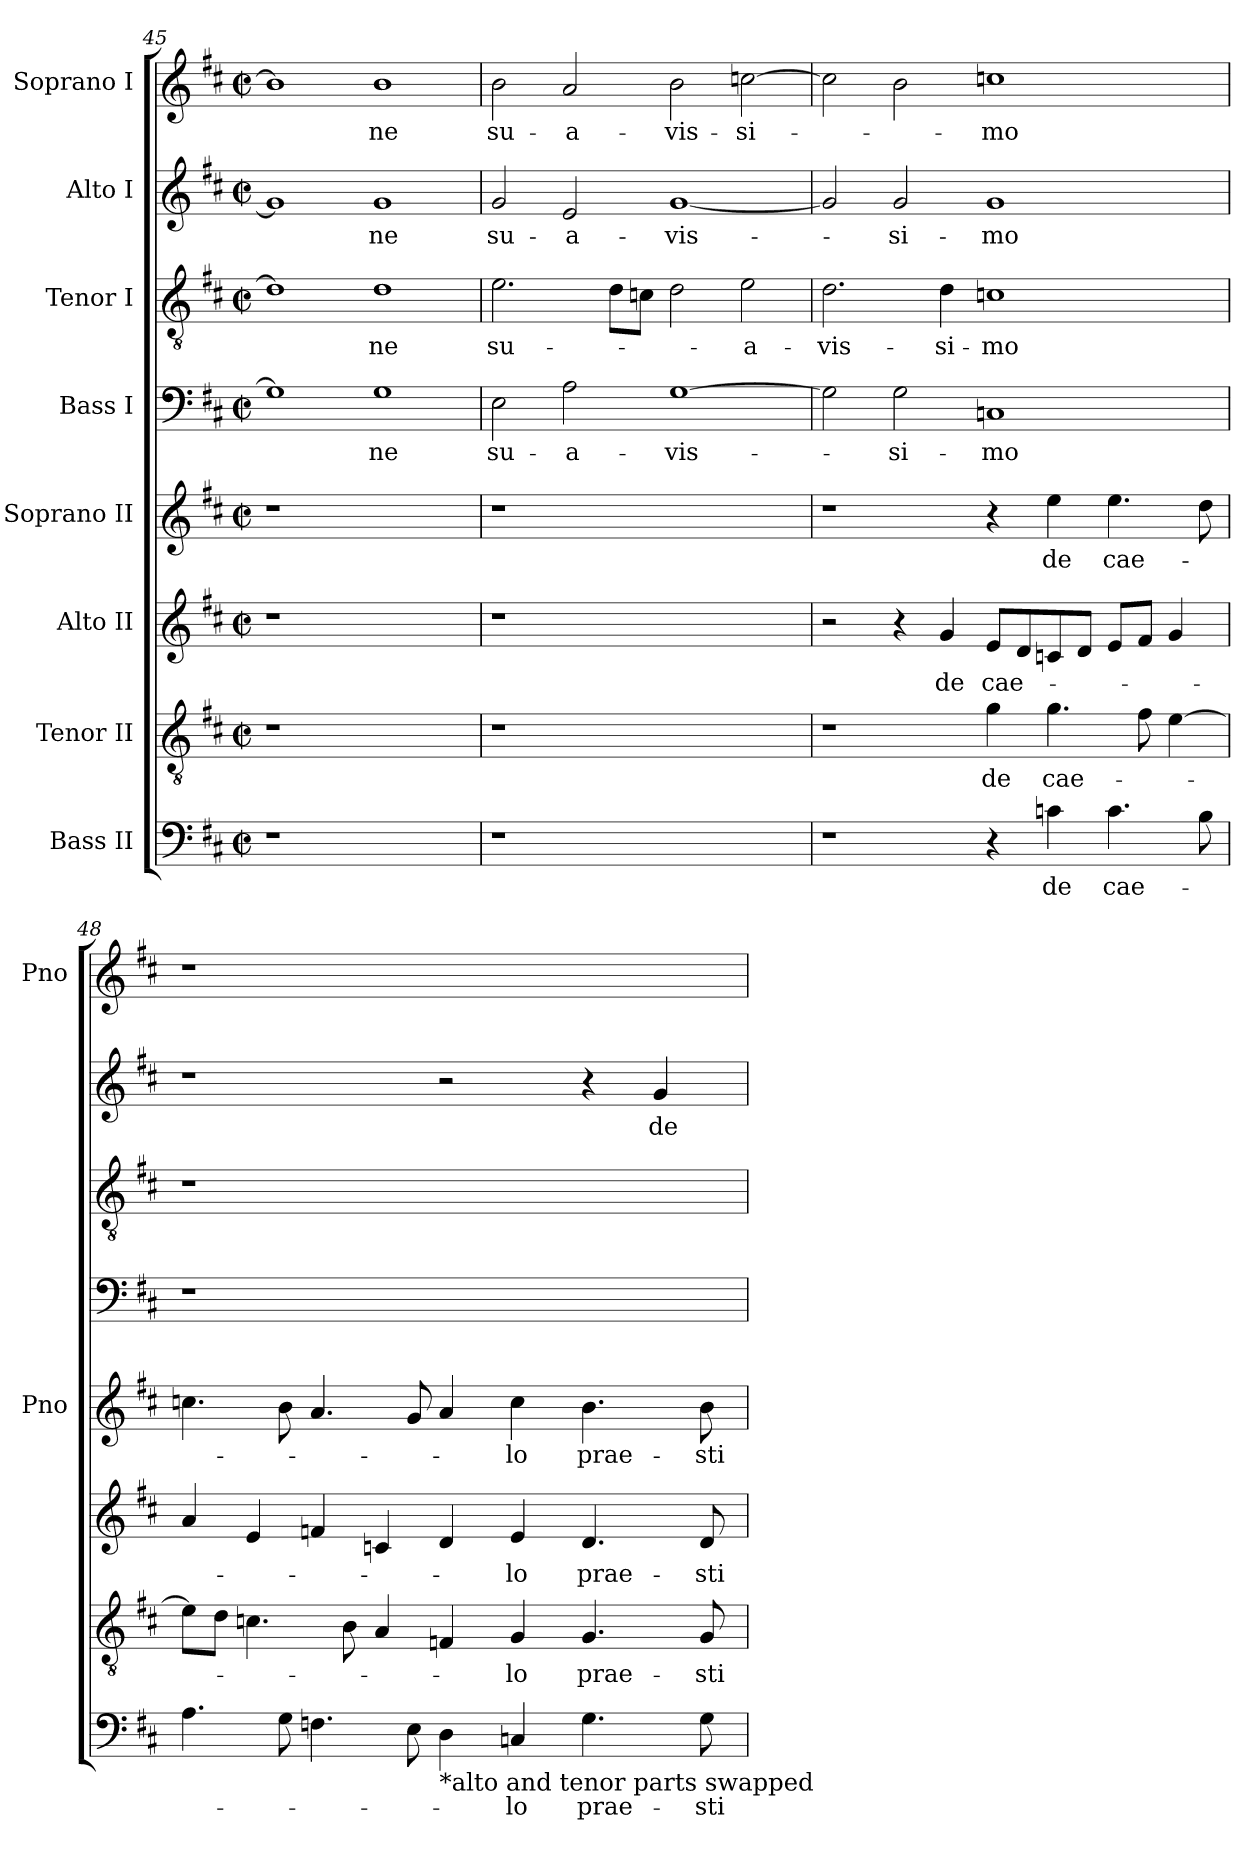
**kern	**text	**kern	**text	**kern	**text	**kern	**text	**kern	**text	**kern	**text	**kern	**text	**kern	**text
*part8	*part8	*part7	*part7	*part6	*part6	*part5	*part5	*part4	*part4	*part3	*part3	*part2	*part2	*part1	*part1
*staff8	*staff8	*staff7	*staff7	*staff6	*staff6	*staff5	*staff5	*staff4	*staff4	*staff3	*staff3	*staff2	*staff2	*staff1	*staff1
*I"Bass II	*	*I"Tenor II	*	*I"Alto II	*	*I"Soprano II	*	*I"Bass I	*	*I"Tenor I	*	*I"Alto I	*	*I"Soprano I	*
*	*	*	*	*	*	*I'Pno	*	*	*	*	*	*	*	*I'Pno	*
*clefF4	*	*clefGv2	*	*clefG2	*	*clefG2	*	*clefF4	*	*clefGv2	*	*clefG2	*	*clefG2	*
*k[f#c#]	*	*k[f#c#]	*	*k[f#c#]	*	*k[f#c#]	*	*k[f#c#]	*	*k[f#c#]	*	*k[f#c#]	*	*k[f#c#]	*
*D:	*	*D:	*	*D:	*	*D:	*	*D:	*	*D:	*	*D:	*	*D:	*
*M2/2	*	*M2/2	*	*M2/2	*	*M2/2	*	*M2/2	*	*M2/2	*	*M2/2	*	*M2/2	*
*met(c|)	*	*met(c|)	*	*met(c|)	*	*met(c|)	*	*met(c|)	*	*met(c|)	*	*met(c|)	*	*met(c|)	*
=45	=45	=45	=45	=45	=45	=45	=45	=45	=45	=45	=45	=45	=45	=45	=45
!LO:N:vis=1	!	!LO:N:vis=1	!	!LO:N:vis=1	!	!LO:N:vis=1	!	!	!	!	!	!	!	!	!
1r	.	1r	.	1r	.	1r	.	1G]	.	1d]	.	1g]	.	1b]	.
!	!	!	!	!	!	!	!	!	!LO:LY:b	!	!LO:LY:b	!	!LO:LY:b	!	!LO:LY:b
1ryy	.	1ryy	.	1ryy	.	1ryy	.	1G	-ne	1d	-ne	1g	-ne	1b	-ne
!!LO:LB:g=z
=46	=46	=46	=46	=46	=46	=46	=46	=46	=46	=46	=46	=46	=46	=46	=46
!LO:N:vis=1	!	!LO:N:vis=1	!	!LO:N:vis=1	!	!LO:N:vis=1	!	!	!LO:LY:b	!	!LO:LY:b	!	!LO:LY:b	!	!LO:LY:b
1r	.	1r	.	1r	.	1r	.	2E\	su-	2.e\	su-	2g/	su-	2b\	su-
!	!	!	!	!	!	!	!	!	!LO:LY:b	!	!	!	!LO:LY:b	!	!LO:LY:b
.	.	.	.	.	.	.	.	2A\	-a-	.	.	2e/	-a-	2a/	-a-
.	.	.	.	.	.	.	.	.	.	8d\L	.	.	.	.	.
.	.	.	.	.	.	.	.	.	.	8cn\J	.	.	.	.	.
!	!	!	!	!	!	!	!	!	!LO:LY:b	!	!	!	!LO:LY:b	!	!LO:LY:b
1ryy	.	1ryy	.	1ryy	.	1ryy	.	[>1G	-vis-	2d\	.	[<1g	-vis-	2b\	-vis-
!	!	!	!	!	!	!	!	!	!	!	!LO:LY:b	!	!	!	!LO:LY:b
.	.	.	.	.	.	.	.	.	.	2e\	-a-	.	.	[>2ccn\	-si-
=47	=47	=47	=47	=47	=47	=47	=47	=47	=47	=47	=47	=47	=47	=47	=47
!	!	!	!	!	!	!	!	!	!	!	!LO:LY:b	!	!	!	!
1r	.	1r	.	2r	.	1r	.	2G\]	.	2.d\	-vis-	2g/]	.	2cc\]	.
!	!	!	!	!	!	!	!	!	!LO:LY:b	!	!	!	!LO:LY:b	!	!
.	.	.	.	4r	.	.	.	2G\	-si-	.	.	2g/	-si-	2b\	.
!	!	!	!	!	!LO:LY:b	!	!	!	!	!	!LO:LY:b	!	!	!	!
.	.	.	.	4g/	de	.	.	.	.	4d\	-si-	.	.	.	.
!	!	!	!LO:LY:b	!	!LO:LY:b	!	!	!	!LO:LY:b	!	!LO:LY:b	!	!LO:LY:b	!	!LO:LY:b
4r	.	4g\	de	8e/L	cae-	4r	.	1Cn	-mo	1cn	-mo	1g	-mo	1ccn	-mo
.	.	.	.	8d/	.	.	.	.	.	.	.	.	.	.	.
!	!LO:LY:b	!	!LO:LY:b	!	!	!	!LO:LY:b	!	!	!	!	!	!	!	!
4cn\	de	4.g\	cae-	8cn/	.	4ee\	de	.	.	.	.	.	.	.	.
.	.	.	.	8d/J	.	.	.	.	.	.	.	.	.	.	.
!	!LO:LY:b	!	!	!	!	!	!LO:LY:b	!	!	!	!	!	!	!	!
4.c\	cae-	.	.	8e/L	.	4.ee\	cae-	.	.	.	.	.	.	.	.
.	.	8f#\	.	8f#/J	.	.	.	.	.	.	.	.	.	.	.
.	.	[>4e\	.	4g/	.	.	.	.	.	.	.	.	.	.	.
8B\	.	.	.	.	.	8dd\	.	.	.	.	.	.	.	.	.
=48	=48	=48	=48	=48	=48	=48	=48	=48	=48	=48	=48	=48	=48	=48	=48
!	!	!	!	!	!	!	!	!LO:N:vis=1	!	!LO:N:vis=1	!	!	!	!LO:N:vis=1	!
4.A\	.	8e\L]	.	4a/	.	4.ccn\	.	1r	.	1r	.	1r	.	1r	.
.	.	8d\J	.	.	.	.	.	.	.	.	.	.	.	.	.
.	.	4.cn\	.	4e/	.	.	.	.	.	.	.	.	.	.	.
8G\	.	.	.	.	.	8b\	.	.	.	.	.	.	.	.	.
4.Fn\	.	.	.	4fn/	.	4.a/	.	.	.	.	.	.	.	.	.
.	.	8B\	.	.	.	.	.	.	.	.	.	.	.	.	.
.	.	4A/	.	4cn/	.	.	.	.	.	.	.	.	.	.	.
8E\	.	.	.	.	.	8g/	.	.	.	.	.	.	.	.	.
!LO:TX:b:t=*alto and tenor   parts swapped	!	!	!	!	!	!	!	!	!	!	!	!	!	!	!
4D\	.	4Fn/	.	4d/	.	4a/	.	1ryy	.	1ryy	.	2r	.	1ryy	.
!	!LO:LY:b	!	!LO:LY:b	!	!LO:LY:b	!	!LO:LY:b	!	!	!	!	!	!	!	!
4Cn/	-lo	4G/	-lo	4e/	-lo	4cc\	-lo	.	.	.	.	.	.	.	.
!	!LO:LY:b	!	!LO:LY:b	!	!LO:LY:b	!	!LO:LY:b	!	!	!	!	!	!	!	!
4.G\	prae-	4.G/	prae-	4.d/	prae-	4.b\	prae-	.	.	.	.	4r	.	.	.
!	!	!	!	!	!	!	!	!	!	!	!	!	!LO:LY:b	!	!
.	.	.	.	.	.	.	.	.	.	.	.	4g/	de	.	.
!	!LO:LY:b	!	!LO:LY:b	!	!LO:LY:b	!	!LO:LY:b	!	!	!	!	!	!	!	!
8G\	-sti-	8G/	-sti-	8d/	-sti-	8b\	-sti-	.	.	.	.	.	.	.	.
=	=	=	=	=	=	=	=	=	=	=	=	=	=	=	=
*-	*-	*-	*-	*-	*-	*-	*-	*-	*-	*-	*-	*-	*-	*-	*-
